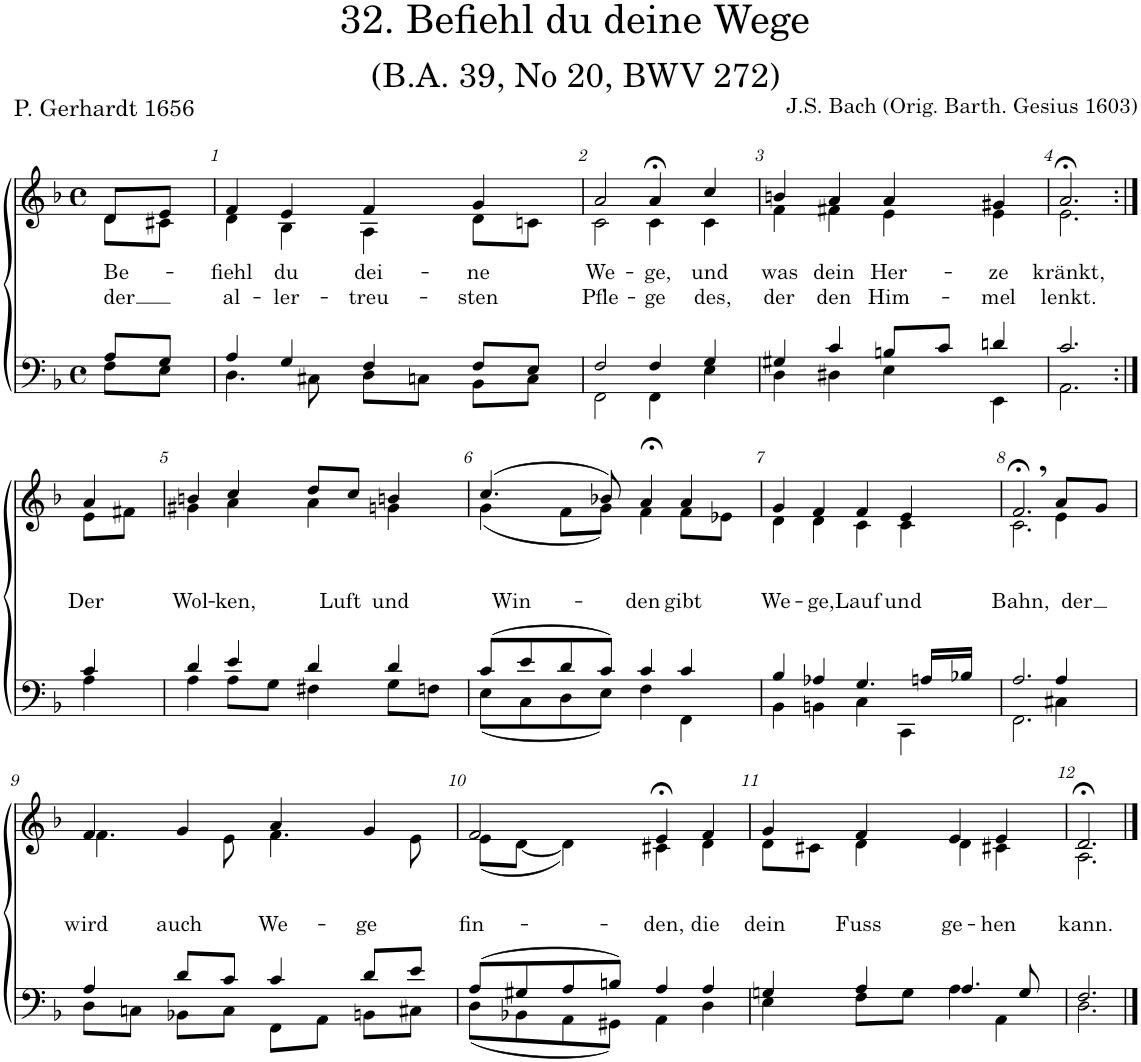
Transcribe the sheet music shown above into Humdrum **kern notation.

**kern	**kern	**text	**text
*part2	*part1	*part1	*part1
*staff2	*staff1	*staff1	*staff1
*I"Tenor/Bass	*I"Soprano/Alto	*	*
*clefF4	*clefG2	*	*
*k[b-]	*k[b-]	*	*
*M4/4	*M4/4	*	*
*met(c)	*met(c)	*	*
=	=	=	=
*^	*	*	*
!	!	!	!LO:LY:b	!LO:LY:b
*	*	*^	*	*
8A/L	8F\L	8d/L	8d\L	Be-	der
8G/J	8E\J	8e/J	8c#X\J	.	.
=1	=1	=1	=1	=1	=1
!	!	!	!	!LO:LY:b	!LO:LY:b
4A/	4.D\	4f/	4d\	-fiehl	al-
!	!	!	!	!LO:LY:b	!LO:LY:b
4G/	.	4e/	4B-\	du	-ler-
.	8C#X\	.	.	.	.
!	!	!	!	!LO:LY:b	!LO:LY:b
4F/	8D\L	4f/	4A\	dei-	-treu-
.	8Cn\J	.	.	.	.
!	!	!	!	!LO:LY:b	!LO:LY:b
8F/L	8BB-\L	4g/	8d\L	-ne	-sten
8E/J	8C\J	.	8cn\J	.	.
=2	=2	=2	=2	=2	=2
!	!	!	!	!LO:LY:b	!LO:LY:b
2F/	2FF\	2a/	2c\	We-	Pfle-
!	!	!	!	!LO:LY:b	!LO:LY:b
4F/	4FF\	4a;<,/	4c\	-ge,	-ge
!	!	!	!	!LO:LY:b	!LO:LY:b
4G/	4E\	4cc/	4c\	und	des,
=3	=3	=3	=3	=3	=3
!	!	!	!	!LO:LY:b	!LO:LY:b
4G#X/	4D\	4bn/	4f\	was	der
!	!	!	!	!LO:LY:b	!LO:LY:b
4c/	4D#X\	4a/	4f#X\	dein	den
!	!	!	!	!LO:LY:b	!LO:LY:b
8Bn/L	4E\	4a/	4e\	Her-	Him-
8c/J	.	.	.	.	.
!	!	!	!	!LO:LY:b	!LO:LY:b
4dn/	4EE\	4g#X/	4e\	-ze	-mel
=4	=4	=4	=4	=4	=4
!	!	!	!	!LO:LY:b	!LO:LY:b
2.c/	2.AA\	2.a;<,/	2.e\	kränkt,	lenkt.
!!LO:LB:g=z	!!
=4X1:|!	=4X1:|!	=4X1:|!	=4X1:|!	=4X1:|!	=4X1:|!
!	!	!	!	!	!LO:LY:b
4c/	4A\	4a/	8e\L	.	Der
.	.	.	8f#X\J	.	.
=5	=5	=5	=5	=5	=5
!	!	!	!	!	!LO:LY:b
4d/	4A\	4bn/	4g#X\	.	Wol-
!	!	!	!	!	!LO:LY:b
4e/	8A\L	4cc/	4a\	.	-ken,
.	8G\J	.	.	.	.
!	!	!	!	!	!LO:LY:b
4d/	4F#X\	8dd/L	4a\	.	Luft
.	.	8cc/J	.	.	.
!	!	!	!	!	!LO:LY:b
4d/	8G\L	4bn/	4gn\	.	und
.	8Fn\J	.	.	.	.
=6	=6	=6	=6	=6	=6
!	!	!	!	!	!LO:LY:b
(8c/L	(8E\L	(4.cc/	(4g\	.	Win-
8e/	8C\	.	.	.	.
8d/	8D\	.	8f\L	.	.
8c/J)	8E\J)	8b-X/)	8g\J)	.	.
!	!	!	!	!	!LO:LY:b
4c/	4F\	4a;<,/	4f\	.	den
!	!	!	!	!	!LO:LY:b
4c/	4FF\	4a/	8f\L	.	gibt
.	.	.	8e-X\J	.	.
=7	=7	=7	=7	=7	=7
!	!	!	!	!	!LO:LY:b
4B-/	4BB-\	4g/	4d\	.	We-
!	!	!	!	!	!LO:LY:b
4A-X/	4BBn\	4f/	4d\	.	-ge,
!	!	!	!	!	!LO:LY:b
4.G/	4C\	4f/	4c\	.	Lauf
!	!	!	!	!	!LO:LY:b
.	4CC\	4e/	4c\	.	und
16An/LL	.	.	.	.	.
16B-X/JJ	.	.	.	.	.
=8	=8	=8	=8	=8	=8
!	!	!	!	!	!LO:LY:b
2.A/	2.FF\	2.f;<,/	2.c\	.	Bahn,
!	!	!	!	!	!LO:LY:b
4A/	4C#X\	8a/L	4e\	.	der
.	.	8g/J	.	.	.
!!LO:LB:g=z	!!
=9	=9	=9	=9	=9	=9
!	!	!	!	!	!LO:LY:b
4A/	8D\L	4f/	4.f\	.	wird
.	8Cn\J	.	.	.	.
!	!	!	!	!	!LO:LY:b
8d/L	8BB-X\L	4g/	.	.	auch
8c/J	8C\J	.	8e\	.	.
!	!	!	!	!	!LO:LY:b
4c/	8FF\L	4a/	4.f\	.	We-
.	8AA\J	.	.	.	.
!	!	!	!	!	!LO:LY:b
8d/L	8BBn\L	4g/	.	.	-ge
8e/J	8C#X\J	.	8e\	.	.
=10	=10	=10	=10	=10	=10
!	!	!	!	!	!LO:LY:b
(8A/L	(8D\L	2f/	(8e\L	.	fin-
8G#X/	8BB-X\	.	[8d\J	.	.
8A/	8AA\	.	4d\])	.	.
8Bn/J)	8GG#X\J)	.	.	.	.
!	!	!	!	!	!LO:LY:b
4A/	4AA\	4e;<,/	4c#X\	.	-den,
!	!	!	!	!	!LO:LY:b
4A/	4D\	4f/	4d\	.	die
=11	=11	=11	=11	=11	=11
!	!	!	!	!	!LO:LY:b
4Gn/	4E\	4g/	8d\L	.	dein
.	.	.	8c#X\J	.	.
!	!	!	!	!	!LO:LY:b
4A/	8F\L	4f/	4d\	.	Fuss
.	8G\J	.	.	.	.
!	!	!	!	!	!LO:LY:b
4.A/	4A\	4e/	4d\	.	ge-
!	!	!	!	!	!LO:LY:b
.	4AA\	4e/	4c#X\	.	-hen
8G/	.	.	.	.	.
=12	=12	=12	=12	=12	=12
!	!	!	!	!	!LO:LY:b
2.F/	2.D\	2.d;</	2.A\	.	kann.
*v	*v	*	*	*	*
*	*v	*v	*	*
==	==	==	==
*-	*-	*-	*-
